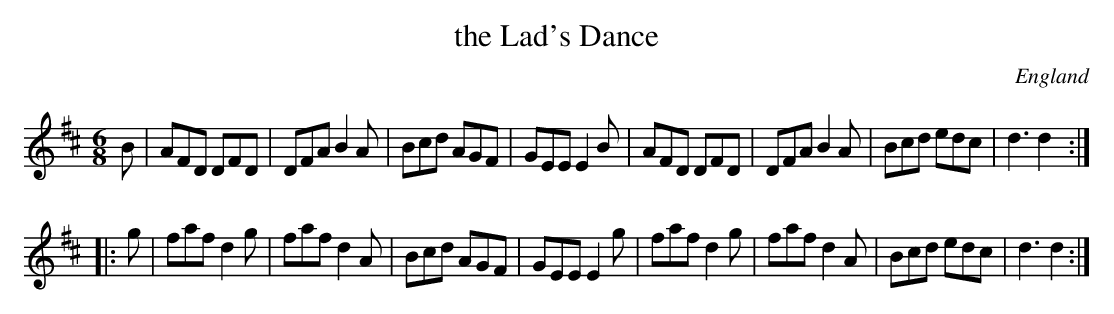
X:1
T:the Lad's Dance
M:6/8
O:England
K:D major
B|\
AFD DFD | DFA B2A | \
Bcd AGF | GEE E2B | \
AFD DFD | DFA B2A | \
Bcd edc | d3 d2::
g|\
faf d2g | faf d2A | \
Bcd AGF | GEE E2g | \
faf d2g | faf d2A | \
Bcd edc | d3 d2 :|
